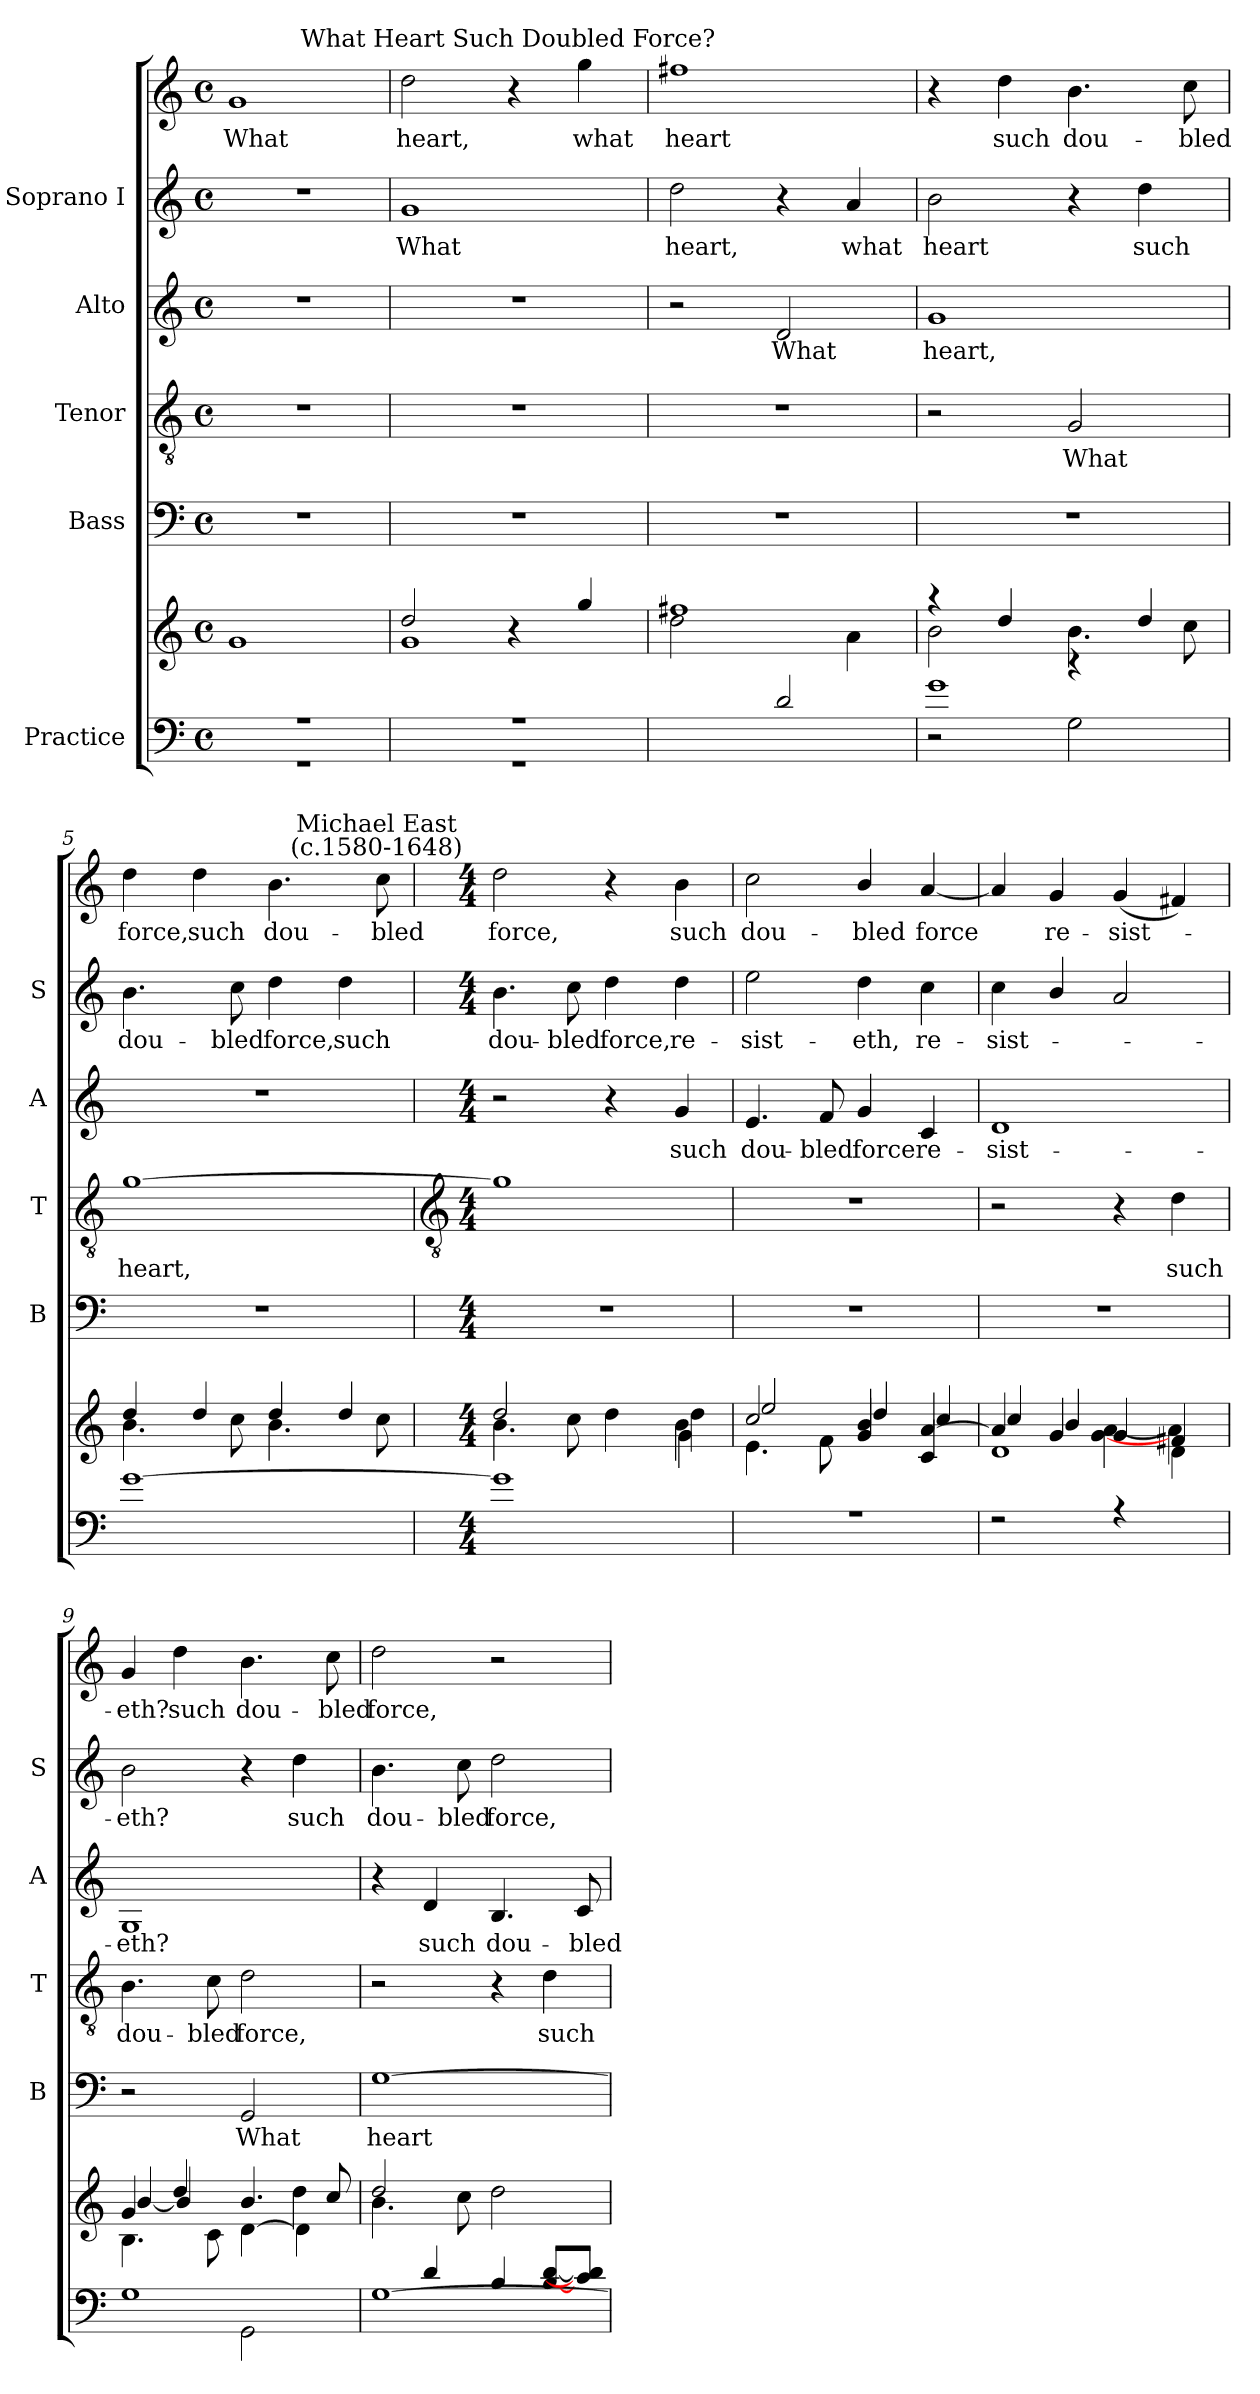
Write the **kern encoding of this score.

**kern	**kern	**kern	**text	**kern	**text	**kern	**text	**kern	**text	**kern	**text
*part5	*part5	*part4	*part4	*part3	*part3	*part2	*part2	*part1	*part1	*part1	*part1
*staff7	*staff6	*staff5	*staff5	*staff4	*staff4	*staff3	*staff3	*staff2	*staff2	*staff1	*staff1
*I"Practice	*	*I"Bass	*	*I"Tenor	*	*I"Alto	*	*I"Soprano I	*	*	*
*	*	*I'B	*	*I'T	*	*I'A	*	*I'S	*	*	*
*clefF4	*clefG2	*clefF4	*	*clefGv2	*	*clefG2	*	*clefG2	*	*clefG2	*
*k[]	*k[]	*k[]	*	*k[]	*	*k[]	*	*k[]	*	*k[]	*
*C:	*C:	*C:	*	*C:	*	*C:	*	*C:	*	*C:	*
*M4/4	*M4/4	*M4/4	*	*M4/4	*	*M4/4	*	*M4/4	*	*M4/4	*
*met(c)	*met(c)	*met(c)	*	*met(c)	*	*met(c)	*	*met(c)	*	*met(c)	*
=1	=1	=1	=1	=1	=1	=1	=1	=1	=1	=1	=1
*^	*^	*	*	*	*	*	*	*	*	*	*
*	*	*	*^	*	*	*	*	*	*	*	*	*	*
!	!	!	!	!	!	!	!	!	!	!	!	!	!	!LO:LY:b
1r	1r	1g	1ryy	1ryy	1r	.	1r	.	1r	.	1r	.	1g	What
=2	=2	=2	=2	=2	=2	=2	=2	=2	=2	=2	=2	=2	=2	=2
!	!	!	!	!	!	!	!	!	!	!	!	!LO:LY:b	!	!LO:LY:b
1r	1r	2dd/	1g	1ryy	1r	.	1r	.	1r	.	1g	What	2dd	heart,
!	!	!	!	!	!	!	!	!	!	!	!	!	!LO:TX:a:cj:t=What Heart Such Doubled Force?	!
.	.	4r	.	.	.	.	.	.	.	.	.	.	4r	.
!	!	!	!	!	!	!	!	!	!	!	!	!	!	!LO:LY:b
.	.	4gg/	.	.	.	.	.	.	.	.	.	.	4gg	what
=3	=3	=3	=3	=3	=3	=3	=3	=3	=3	=3	=3	=3	=3	=3
*	*^	*	*	*	*	*	*	*	*	*	*	*	*	*
!	!	!	!	!	!	!	!	!	!	!	!	!	!LO:LY:b	!	!LO:LY:b
2ryy	1ryy	1ryy	1ff#X	2dd	2ryy	1r	.	1r	.	2r	.	2dd	heart,	1ff#X	heart
!	!	!	!	!	!	!	!	!	!	!	!LO:LY:b	!	!	!	!
2d	.	.	.	4ryy	2ryy	.	.	.	.	2d	What	4r	.	.	.
!	!	!	!	!	!	!	!	!	!	!	!	!	!LO:LY:b	!	!
.	.	.	.	4a\	.	.	.	.	.	.	.	4a	what	.	.
*	*	*	*	*v	*v	*	*	*	*	*	*	*	*	*	*
=4	=4	=4	=4	=4	=4	=4	=4	=4	=4	=4	=4	=4	=4	=4
!	!	!	!	!	!	!	!	!	!	!LO:LY:b	!	!LO:LY:b	!	!
1g	2r	1ryy	4r	2b	1r	.	2r	.	1g	heart,	2b	heart	4r	.
!	!	!	!	!	!	!	!	!	!	!	!	!	!	!LO:LY:b
.	.	.	4dd/	.	.	.	.	.	.	.	.	.	4dd	such
!	!	!	!	!	!	!	!	!LO:LY:b	!	!	!	!	!	!LO:LY:b
.	2G	.	4.b\	4r	.	.	2G	What	.	.	4r	.	4.b	dou-
!	!	!	!	!	!	!	!	!	!	!	!	!LO:LY:b	!	!
.	.	.	.	4dd/	.	.	.	.	.	.	4dd	such	.	.
!	!	!	!	!	!	!	!	!	!	!	!	!	!	!LO:LY:b
.	.	.	8cc\	.	.	.	.	.	.	.	.	.	8cc	-bled
*	*v	*v	*	*	*	*	*	*	*	*	*	*	*	*
=5	=5	=5	=5	=5	=5	=5	=5	=5	=5	=5	=5	=5	=5
*	*	*	*^	*	*	*	*	*	*	*	*	*	*
!	!	!	!	!	!	!	!	!LO:LY:b	!	!	!	!LO:LY:b	!	!LO:LY:b
[1g	1ryy	4dd/	4.b	1ryy	1r	.	[1g	heart,	1r	.	4.b	dou-	4dd	force,
!	!	!	!	!	!	!	!	!	!	!	!	!	!	!LO:LY:b
.	.	4dd/	.	.	.	.	.	.	.	.	.	.	4dd	such
!	!	!	!	!	!	!	!	!	!	!	!	!LO:LY:b	!	!
.	.	.	8cc	.	.	.	.	.	.	.	8cc	-bled	.	.
!	!	!	!	!	!	!	!	!	!	!	!	!LO:LY:b	!	!LO:LY:b
.	.	4.b\	4dd/	.	.	.	.	.	.	.	4dd	force,	4.b	dou-
!	!	!	!	!	!	!	!	!	!	!	!	!LO:LY:b	!	!
.	.	.	4dd/	.	.	.	.	.	.	.	4dd	such	.	.
!	!	!	!	!	!	!	!	!	!	!	!	!	!LO:TX:a:cj:t=Michael East\n(c.1580-1648)	!
!	!	!	!	!	!	!	!	!	!	!	!	!	!	!LO:LY:b
.	.	8cc\	.	.	.	.	.	.	.	.	.	.	8cc	-bled
!!LO:LB:g=z
=6	=6	=6	=6	=6	=6	=6	=6	=6	=6	=6	=6	=6	=6	=6
*	*	*	*	*	*	*	*clefGv2	*	*	*	*	*	*	*
*M4/4	*	*M4/4	*	*	*M4/4	*	*M4/4	*	*M4/4	*	*M4/4	*	*M4/4	*
!	!	!	!	!	!	!	!	!	!	!	!	!LO:LY:b	!	!LO:LY:b
1g]	1ryy	2dd/	4.b	2ryy	1r	.	1g]	.	2r	.	4.b	dou-	2dd	force,
!	!	!	!	!	!	!	!	!	!	!	!	!LO:LY:b	!	!
.	.	.	8cc	.	.	.	.	.	.	.	8cc	-bled	.	.
!	!	!	!	!	!	!	!	!	!	!	!	!LO:LY:b	!	!
.	.	4ryy	4dd\	4ryy	.	.	.	.	4r	.	4dd	force,	4r	.
!	!	!	!	!	!	!	!	!	!	!LO:LY:b	!	!LO:LY:b	!	!LO:LY:b
.	.	4b\	4dd\	4g\	.	.	.	.	4g	such	4dd	re-	4b	such
=7	=7	=7	=7	=7	=7	=7	=7	=7	=7	=7	=7	=7	=7	=7
!	!	!	!	!	!	!	!	!	!	!LO:LY:b	!	!LO:LY:b	!	!LO:LY:b
1r	1ryy	2cc/	2ee/	4.e\	1r	.	1r	.	4.e	dou-	2ee	sist-	2cc	-dou-
!	!	!	!	!	!	!	!	!	!	!LO:LY:b	!	!	!	!
.	.	.	.	8f\	.	.	.	.	8f	-bled	.	.	.	.
!	!	!	!	!	!	!	!	!	!	!LO:LY:b	!	!LO:LY:b	!	!LO:LY:b
.	.	4b/	4dd/	4g	.	.	.	.	4g	force	4dd	-eth,	4b/	-bled
!	!	!	!	!	!	!	!	!	!	!LO:LY:b	!	!LO:LY:b	!	!LO:LY:b
.	.	[4a	4cc/	4c	.	.	.	.	4c	re-	4cc	re-	[4a	force
=8	=8	=8	=8	=8	=8	=8	=8	=8	=8	=8	=8	=8	=8	=8
*	*	*	*	*^	*	*	*	*	*	*	*	*	*	*
!	!	!	!	!	!	!	!	!	!	!	!LO:LY:b	!	!LO:LY:b	!	!
2r	1ryy	4a]	4cc/	1d	2.ryy	1r	.	2r	.	1d	-sist-	4cc	sist-	4a]	.
!	!	!	!	!	!	!	!	!	!	!	!	!	!	!	!LO:LY:b
.	.	4g	4b/	.	.	.	.	.	.	.	.	4b/	.	4g	-re-
!	!	!	!	!	!	!	!	!	!	!	!	!	!	!	!LO:LY:b
4r	.	4g	[4g [4a	.	.	.	.	4r	.	.	.	2a	.	(<4g	-sist-
!	!	!	!	!	!	!	!	!	!LO:LY:b	!	!	!	!	!	!
4ryy	.	4f#X	4a]	.	4d	.	.	4d	such	.	.	.	.	4f#X)	.
=9	=9	=9	=9	=9	=9	=9	=9	=9	=9	=9	=9	=9	=9	=9	=9
!	!	!	!	!	!	!	!	!	!LO:LY:b	!	!LO:LY:b	!	!LO:LY:b	!	!LO:LY:b
*	*	*	*	*v	*v	*	*	*	*	*	*	*	*	*	*
1G	2ryy	4g	[4b/	4.B\	2r	.	4.B	dou-	1G	-eth?	2b	eth?	4g	eth?
!	!	!	!	!	!	!	!	!	!	!	!	!	!	!LO:LY:b
.	.	4dd/	4b/]	.	.	.	.	.	.	.	.	.	4dd	such
!	!	!	!	!	!	!	!	!LO:LY:b	!	!	!	!	!	!
.	.	.	.	8c\	.	.	8c	-bled	.	.	.	.	.	.
!	!	!	!	!	!	!LO:LY:b	!	!LO:LY:b	!	!	!	!	!	!LO:LY:b
.	2GG\	4.b/	4ryy	[4d\	2GG	What	2d	force,	.	.	4r	.	4.b	dou-
!	!	!	!	!	!	!	!	!	!	!	!	!LO:LY:b	!	!
.	.	.	4dd\	4d\]	.	.	.	.	.	.	4dd	such	.	.
!	!	!	!	!	!	!	!	!	!	!	!	!	!	!LO:LY:b
.	.	8cc/	.	.	.	.	.	.	.	.	.	.	8cc	-bled
=10	=10	=10	=10	=10	=10	=10	=10	=10	=10	=10	=10	=10	=10	=10
*	*^	*	*	*	*	*	*	*	*	*	*	*	*	*
!	!	!	!	!	!	!	!LO:LY:b	!	!	!	!	!	!LO:LY:b	!	!LO:LY:b
4ryy	2ryy	[1G\	2dd/	4.b	4ryy	[1G	heart	2r	.	4r	.	4.b	dou-	2dd	force,
!	!	!	!	!	!	!	!	!	!	!	!LO:LY:b	!	!	!	!
4d/	.	.	.	.	2ryy	.	.	.	.	4d	such	.	.	.	.
!	!	!	!	!	!	!	!	!	!	!	!	!	!LO:LY:b	!	!
.	.	.	.	8cc	.	.	.	.	.	.	.	8cc	-bled	.	.
!	!	!	!	!	!	!	!	!	!	!	!LO:LY:b	!	!LO:LY:b	!	!
4B/	4ryy	.	2ryy	2dd\	.	.	.	4r	.	4.B	dou-	2dd	force,	2r	.
!	!	!	!	!	!	!	!	!	!LO:LY:b	!	!	!	!	!	!
4ryy	[8B/ [8d/L	.	.	.	4ryy	.	.	4d	such	.	.	.	.	.	.
!	!	!	!	!	!	!	!	!	!	!	!LO:LY:b	!	!	!	!
.	8c/] 8d/]J	.	.	.	.	.	.	.	.	8c	-bled	.	.	.	.
*v	*v	*v	*	*	*	*	*	*	*	*	*	*	*	*	*
*	*v	*v	*v	*	*	*	*	*	*	*	*	*	*
=	=	=	=	=	=	=	=	=	=	=	=
*-	*-	*-	*-	*-	*-	*-	*-	*-	*-	*-	*-
